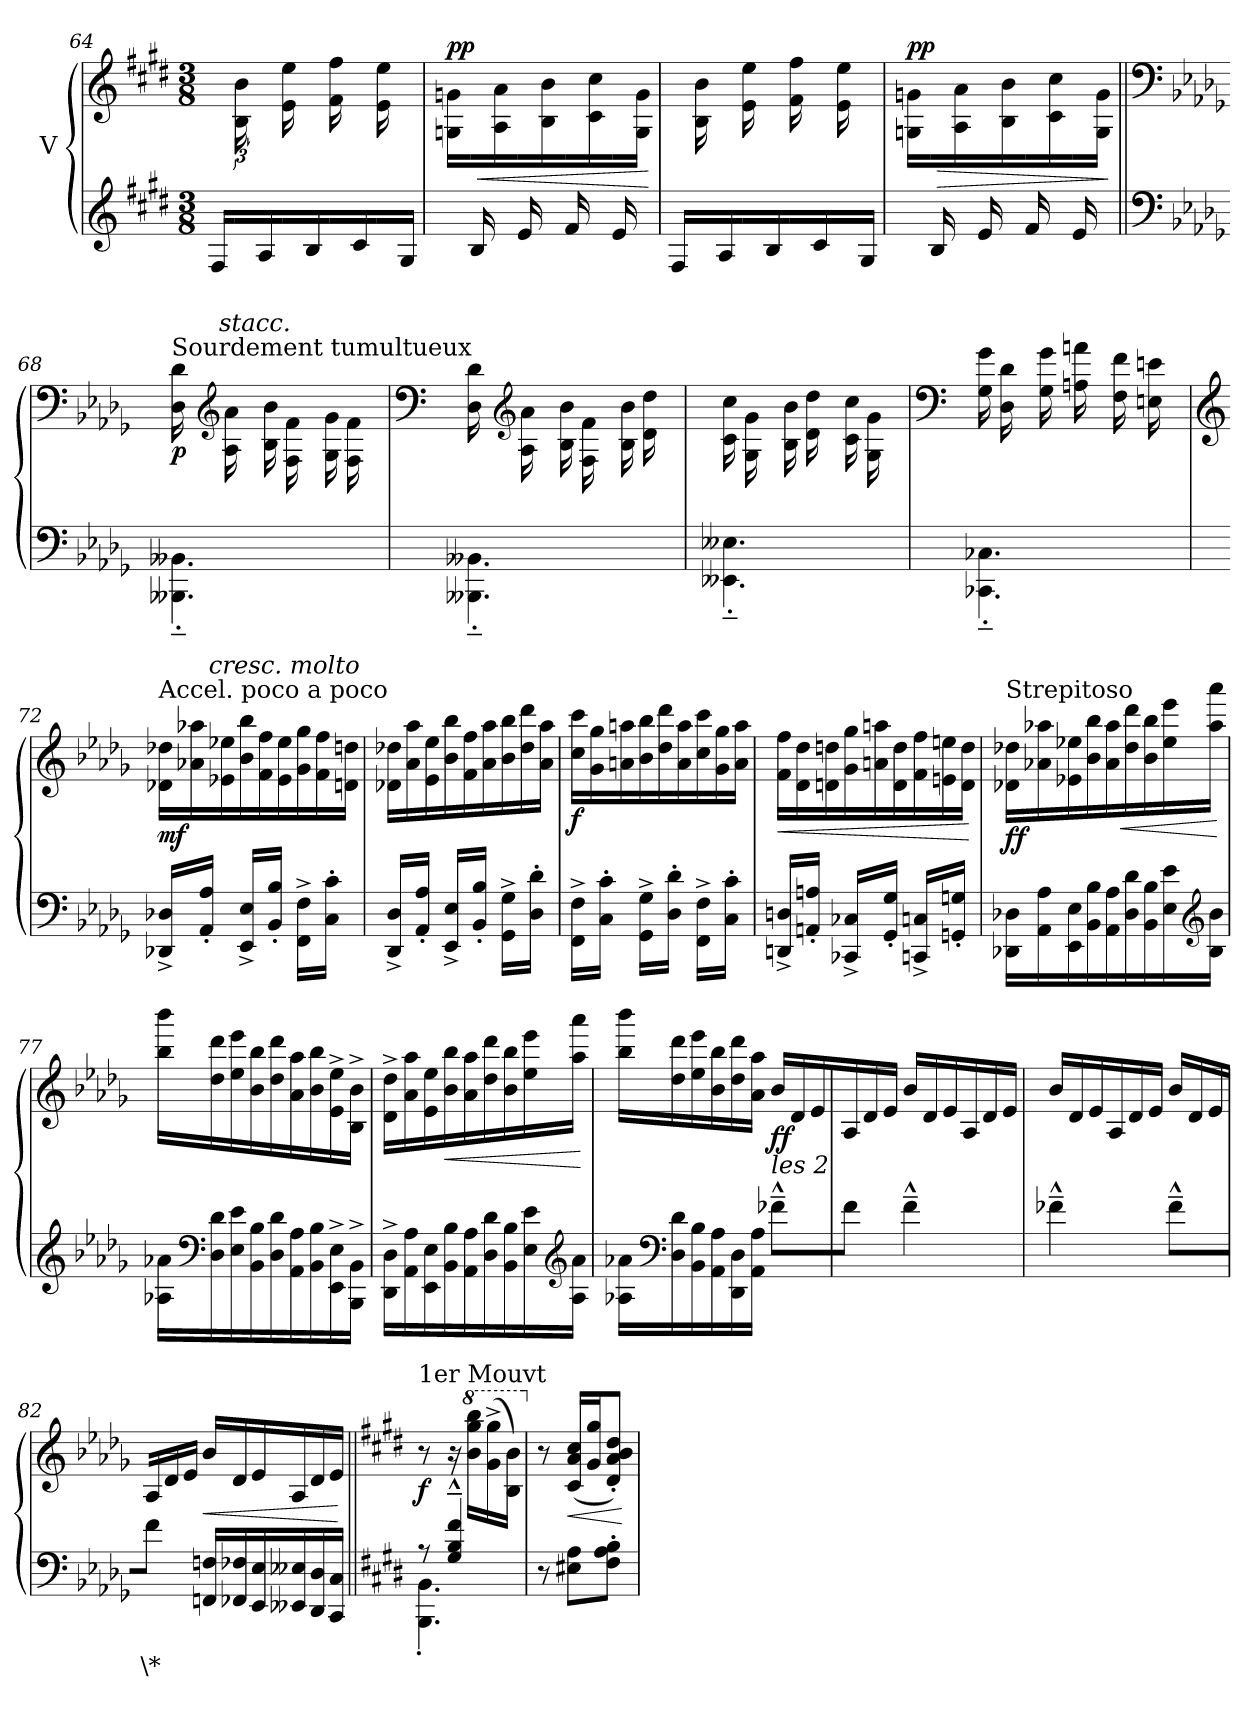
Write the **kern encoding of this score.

**kern	**text	**kern	**dynam
*part1	*part1	*part1	*part1
*staff2	*staff2	*staff1	*staff1/2
*I"V	*	*	*
*clefG2	*	*clefG2	*
*k[f#c#g#d#]	*	*k[f#c#g#d#]	*
*M3/8	*	*M3/8	*
*Xtuplet	*	*	*
=64	=64	=64	=64
*^	*	*	*
24F#/LL	4.ryy	.	24ryy	.
24ryy	.	.	24B\ 24b\	.
24A/	.	.	24ryy	.
*	*	*	*Xtuplet	*
24ryy	.	.	24e\ 24ee\	.
24B/	.	.	24ryy	.
24ryy	.	.	24f#\ 24ff#\	.
24c#/	.	.	24ryy	.
24ryy	.	.	24e\ 24ee\	.
24G#/JJ	.	.	24ryy	.
!!LO:LB:g=z
=65	=65	=65	=65	=65
!	!	!	!	!LO:HP:b
!	!	!	!	!LO:DY:n=1:a
24ryy	4.ryy	.	24Gn\ 24gn\LL	< pp
24B/	.	.	24ryy	.
24ryy	.	.	24A\ 24a\	.
24e/	.	.	24ryy	.
24ryy	.	.	24B\ 24b\	.
24f#/	.	.	24ryy	.
24ryy	.	.	24c#\ 24cc#\	.
24e/	.	.	24ryy	.
24ryy	.	.	24G\ 24g\JJ	.
*v	*v	*	*	*
.	.	.	[
=66	=66	=66	=66
*^	*	*	*
24F#/LL	4.ryy	.	24ryy	.
24ryy	.	.	24B\ 24b\	.
24A/	.	.	24ryy	.
24ryy	.	.	24e\ 24ee\	.
24B/	.	.	24ryy	.
24ryy	.	.	24f#\ 24ff#\	.
24c#/	.	.	24ryy	.
24ryy	.	.	24e\ 24ee\	.
24G#i/JJ	.	.	24ryy	.
=67	=67	=67	=67	=67
!	!	!	!	!LO:HP:b
!	!	!	!	!LO:DY:n=1:a
24ryy	4.ryy	.	24Gn\ 24gn\LL	> pp
24B/	.	.	24ryy	.
24ryy	.	.	24A\ 24a\	.
24e/	.	.	24ryy	.
24ryy	.	.	24B\ 24b\	.
24f#/	.	.	24ryy	.
24ryy	.	.	24c#\ 24cc#\	.
24e/	.	.	24ryy	.
24ryy	.	.	24G\ 24g\JJ	.
*v	*v	*	*	*
.	.	.	]
!!LO:LB:g=z
=68||	=68||	=68||	=68||
*clefF4	*	*clefF4	*
*k[b-e-a-d-g-]	*	*k[b-e-a-d-g-]	*
*^	*	*	*
!	!	!	!LO:TX:t=Sourdement tumultueux	!
!	!	!	!	!LO:DY:b
12ryy	4.BBB--X\'<~< 4.BB--X\'<~<	.	24D-\ 24d-\LL	p
*	*	*	*clefG2	*
!	!	!	!LO:TX:i:t=stacc.	!
.	.	.	24A-\ 24a-\	.
24E-/	.	.	24ryy	.
12ryy	.	.	24B-i\ 24b-i\	.
.	.	.	24F\ 24f\	.
24E-/	.	.	24ryy	.
12ryy	.	.	24G-\ 24g-\	.
.	.	.	24F\ 24f\	.
24E--X/JJ	.	.	24ryy	.
=69	=69	=69	=69	=69
*	*	*	*clefF4	*
12ryy	4.BBB--X\'<~< 4.BB--X\'<~<	.	24D-\ 24d-\LL	.
*	*	*	*clefG2	*
.	.	.	24A-\ 24a-\	.
24E-X/	.	.	24ryy	.
12ryy	.	.	24B-\ 24b-\	.
.	.	.	24F\ 24f\	.
24A-/	.	.	24ryy	.
12ryy	.	.	24B-\ 24b-\	.
.	.	.	24d-\ 24dd-\	.
24A-/JJ	.	.	24ryy	.
=70	=70	=70	=70	=70
12ryy	4.EE--X\'<~< 4.E--X\'<~<	.	24c\ 24cc\LL	.
.	.	.	24G-\ 24g-\	.
24An/	.	.	24ryy	.
12ryy	.	.	24B-\ 24b-\	.
.	.	.	24d-\ 24dd-\	.
24A/	.	.	24ryy	.
12ryy	.	.	24c\ 24cc\	.
.	.	.	24G-\ 24g-\	.
24A/JJ	.	.	24ryy	.
=71	=71	=71	=71	=71
*	*	*	*clefF4	*
12ryy	4.CC-X\'<~< 4.C-X\'<~<	.	24G-\ 24g-\LL	.
.	.	.	24D-\ 24d-\	.
24Dn/	.	.	24ryy	.
12ryy	.	.	24G-\ 24g-\	.
.	.	.	24An\ 24an\	.
24D/	.	.	24ryy	.
12ryy	.	.	24F\ 24f\	.
.	.	.	24En\ 24en\	.
24D/JJ	.	.	24ryy	.
*v	*v	*	*	*
!!LO:LB:g=z
=72	=72	=72	=72
*	*	*clefG2	*
!	!	!LO:TX:t=Accel. poco a poco	!
!	!	!	!LO:DY:b
16DD-X/^ 16D-X/^LL	.	24d-X\ 24dd-X\LL	mf
.	.	24a-X\ 24aa-X\	.
16AA-/' 16A-/'JJ	.	.	.
!	!	!LO:TX:i:t=cresc. molto	!
.	.	24e-X\ 24ee-X\	.
16EE-/^ 16E-/^LL	.	24b-\ 24bb-\	.
.	.	24f\ 24ff\	.
16BB-/' 16B-/'JJ	.	.	.
.	.	24e-\ 24ee-\	.
16FF\^ 16F\^LL	.	24g-\ 24gg-\	.
.	.	24f\ 24ff\	.
16C\' 16c\'JJ	.	.	.
.	.	24dn\ 24ddn\JJ	.
=73	=73	=73	=73
16DD-/^ 16D-/^LL	.	24d-X\ 24dd-X\LL	.
.	.	24a-\ 24aa-\	.
16AA-/' 16A-/'JJ	.	.	.
.	.	24e-\ 24ee-\	.
16EE-/^ 16E-/^LL	.	24b-\ 24bb-\	.
.	.	24f\ 24ff\	.
16BB-/' 16B-/'JJ	.	.	.
.	.	24a-\ 24aa-\	.
16GG-\^ 16G-\^LL	.	24b-\ 24bb-\	.
.	.	24dd-\ 24ddd-\	.
16D-\' 16d-\'JJ	.	.	.
.	.	24a-\ 24aa-\JJ	.
=74	=74	=74	=74
!	!	!	!LO:DY:b
16FF\^ 16F\^LL	.	24cc\ 24ccc\LL	f
.	.	24g-\ 24gg-\	.
16C\' 16c\'JJ	.	.	.
.	.	24an\ 24aan\	.
16GG-\^ 16G-\^LL	.	24b-\ 24bb-\	.
.	.	24dd-\ 24ddd-\	.
16D-\' 16d-\'JJ	.	.	.
.	.	24a\ 24aa\	.
16FF\^ 16F\^LL	.	24cc\ 24ccc\	.
.	.	24g-\ 24gg-\	.
16C\' 16c\'JJ	.	.	.
.	.	24a\ 24aa\JJ	.
!!LO:PB:g=z
=75	=75	=75	=75
!	!	!	!LO:HP:b
16DDn/^ 16Dn/^LL	.	24f\ 24ff\LL	<
.	.	24d-\ 24dd-\	.
16AAn/' 16An/'JJ	.	.	.
.	.	24dn\ 24ddn\	.
16CC-X/^ 16C-X/^LL	.	24g-\ 24gg-\	.
.	.	24an\ 24aan\	.
16GG-/' 16G-/'JJ	.	.	.
.	.	24d\ 24dd\	.
16CCn/^ 16Cn/^LL	.	24f\ 24ff\	.
.	.	24en\ 24een\	.
16GGn/' 16Gn/'JJ	.	.	.
.	.	24d\ 24dd\JJ	.
.	.	.	[
=76	=76	=76	=76
!	!	!LO:TX:t=Strepitoso	!
!	!	!	!LO:DY:b
24DD-X\ 24D-X\LL	.	24d-X\ 24dd-X\LL	ff
24AA-\ 24A-\	.	24a-X\ 24aa-X\	.
24EE-\ 24E-\	.	24e-X\ 24ee-X\	.
24BB-\ 24B-\	.	24b-\ 24bb-\	.
24AA-\ 24A-\	.	24a-\ 24aa-\	.
!	!	!	!LO:HP:b
24D-\ 24d-\	.	24dd-\ 24ddd-\	<
24BB-\ 24B-\	.	24b-\ 24bb-\	.
24E-\ 24e-\	.	24ee-\ 24eee-\	.
*clefG2	*	*	*
24B-\ 24b-\JJ	.	24aa-\ 24aaa-\JJ	.
.	.	.	[
=77	=77	=77	=77
24A-X\ 24a-X\LL	.	24bb-\ 24bbb-\LL	.
*clefF4	*	*	*
24D-\ 24d-\	.	24dd-\ 24ddd-\	.
24E-\ 24e-\	.	24ee-\ 24eee-\	.
24BB-\ 24B-\	.	24b-\ 24bb-\	.
24D-\ 24d-\	.	24dd-\ 24ddd-\	.
24AA-\ 24A-\	.	24a-\ 24aa-\	.
24BB-\ 24B-\	.	24b-\ 24bb-\	.
24EE-\^ 24E-\^	.	24e-\^ 24ee-\^	.
24BBB-\^ 24BB-\^JJ	.	24B-\^ 24b-\^JJ	.
!!LO:LB:g=z
=78	=78	=78	=78
24DD-\^ 24D-\^LL	.	24d-\^ 24dd-\^LL	.
24AA-\ 24A-\	.	24a-\ 24aa-\	.
24EE-\ 24E-\	.	24e-\ 24ee-\	.
!	!	!	!LO:HP:b
24BB-\ 24B-\	.	24b-\ 24bb-\	<
24AA-\ 24A-\	.	24a-\ 24aa-\	.
24D-\ 24d-\	.	24dd-\ 24ddd-\	.
24BB-\ 24B-\	.	24b-\ 24bb-\	.
24E-\ 24e-\	.	24ee-\ 24eee-\	.
*clefG2	*	*	*
24A-\ 24a-\JJ	.	24aa-\ 24aaa-\JJ	.
.	.	.	[
=79	=79	=79	=79
24A-X\ 24a-X\LL	.	24bb-\ 24bbb-\LL	.
*clefF4	*	*	*
24D-\ 24d-\	.	24dd-\ 24ddd-\	.
24BB-\ 24B-\	.	24ee-\ 24eee-\	.
24AA-\ 24A-\	.	24b-\ 24bb-\	.
24DD-\ 24D-\	.	24dd-\ 24ddd-\	.
24AA-\ 24A-\JJ	.	24a-\ 24aa-\JJ	.
!LO:TX:i:t=les 2	!	!	!
!	!	!	!LO:DY:b
8f-X~^^\L	.	24b-/LL	ff
.	.	24d-/	.
.	.	24e-/	.
=80	=80	=80	=80
8f\J	.	24A-/	.
.	.	24d-/	.
.	.	24e-/JJ	.
4f~^^\	.	24b-/LL	.
.	.	24d-/	.
.	.	24e-/	.
.	.	24A-/	.
.	.	24d-/	.
.	.	24e-/JJ	.
!!LO:LB:g=z
=81	=81	=81	=81
4f-X~^^\	.	24b-/LL	.
.	.	24d-/	.
.	.	24e-/	.
.	.	24A-/	.
.	.	24d-/	.
.	.	24e-/JJ	.
8f-~^^\L	.	24b-/LL	.
.	.	24d-/	.
.	.	24e-/	.
=82	=82	=82	=82
8f\J	\*	24A-/	.
.	.	24d-/	.
.	.	24e-/JJ	.
!	!	!	!LO:HP:b
24FFn/ 24Fn/LL	.	24b-/LL	<
24FF-X/ 24F-X/	.	24d-/	.
24EE-/ 24E-/	.	24e-/	.
24EE--X/ 24E--X/	.	24A-/	.
24DD-/ 24D-/	.	24d-/	.
24CC/ 24C/JJ	.	24e-/JJ	.
.	.	.	[
=83||	=83||	=83||	=83||
*k[f#c#g#d#]	*	*k[f#c#g#d#]	*
*^	*	*	*
!	!	!	!LO:TX:a:t=1er Mouvt	!
!	!	!	!	!LO:DY:b
8r	4.BBB\' 4.BB\'	.	8r	f
4G#/~^^ 4B/~^^ 4f#/~^^	.	.	16r	.
*	*	*	*8va	*
.	.	.	16bb\ 16ggg#\ 16bbb\LL	.
.	.	.	(>16gg#\^ 16ggg#\^	.
.	.	.	16b\ 16bb\JJ)	.
*v	*v	*	*	*
=84	=84	=84	=84
*	*	*X8va	*
8r	.	8r	.
!	!	!	!LO:HP:b
8E#X\ 8A\L	.	(<16c#/ 16a/ 16cc#/LL	<
.	.	16g#/ 16gg#/J	.
8F#\' 8A\' 8B\'J	.	8d#/' 8a/' 8b/' 8dd#/'J)	.
.	.	.	[
=	=	=	=
*-	*-	*-	*-
